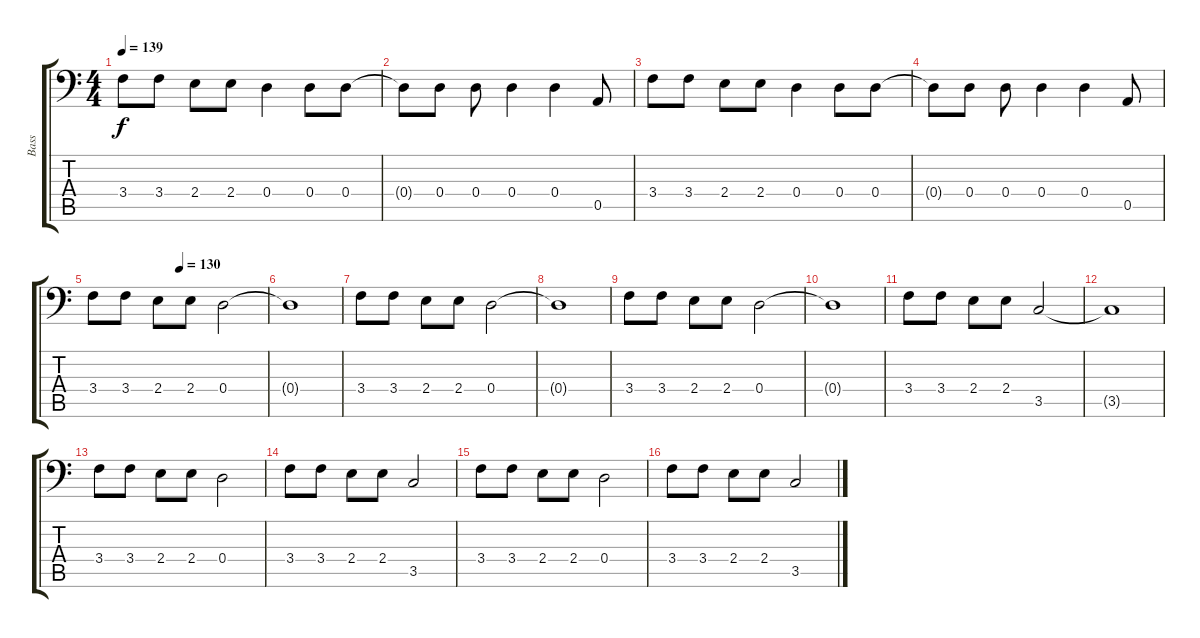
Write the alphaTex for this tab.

\track ("Bass" "Bass") {instrument electricbasspick}
\staff {score tabs}
\tuning (E3 B2 G2 D2 A1 E1) {hide}
\ts (4 4)
\tempo 139
\clef f4
\ks c
3.4.8{dy f} 3.4.8 2.4.8 2.4.8 0.4.4 0.4.8 0.4.8 |
0.4{t}.8 0.4.8 0.4.8 0.4.4 0.4.4 0.5.8 |
3.4.8 3.4.8 2.4.8 2.4.8 0.4.4 0.4.8 0.4.8 |
0.4{t}.8 0.4.8 0.4.8 0.4.4 0.4.4 0.5.8 |
\tempo (130 0.5)
3.4.8 3.4.8 2.4.8 2.4.8 0.4.2{volume 12} |
0.4{t}.1 |
3.4.8 3.4.8 2.4.8 2.4.8 0.4.2 |
0.4{t}.1 |
3.4.8 3.4.8 2.4.8 2.4.8 0.4.2 |
0.4{t}.1 |
3.4.8 3.4.8 2.4.8 2.4.8 3.5.2 |
3.5{t}.1 |
3.4.8 3.4.8 2.4.8 2.4.8 0.4.2 |
3.4.8 3.4.8 2.4.8 2.4.8 3.5.2 |
3.4.8 3.4.8 2.4.8 2.4.8 0.4.2 |
3.4.8 3.4.8 2.4.8 2.4.8 3.5.2
